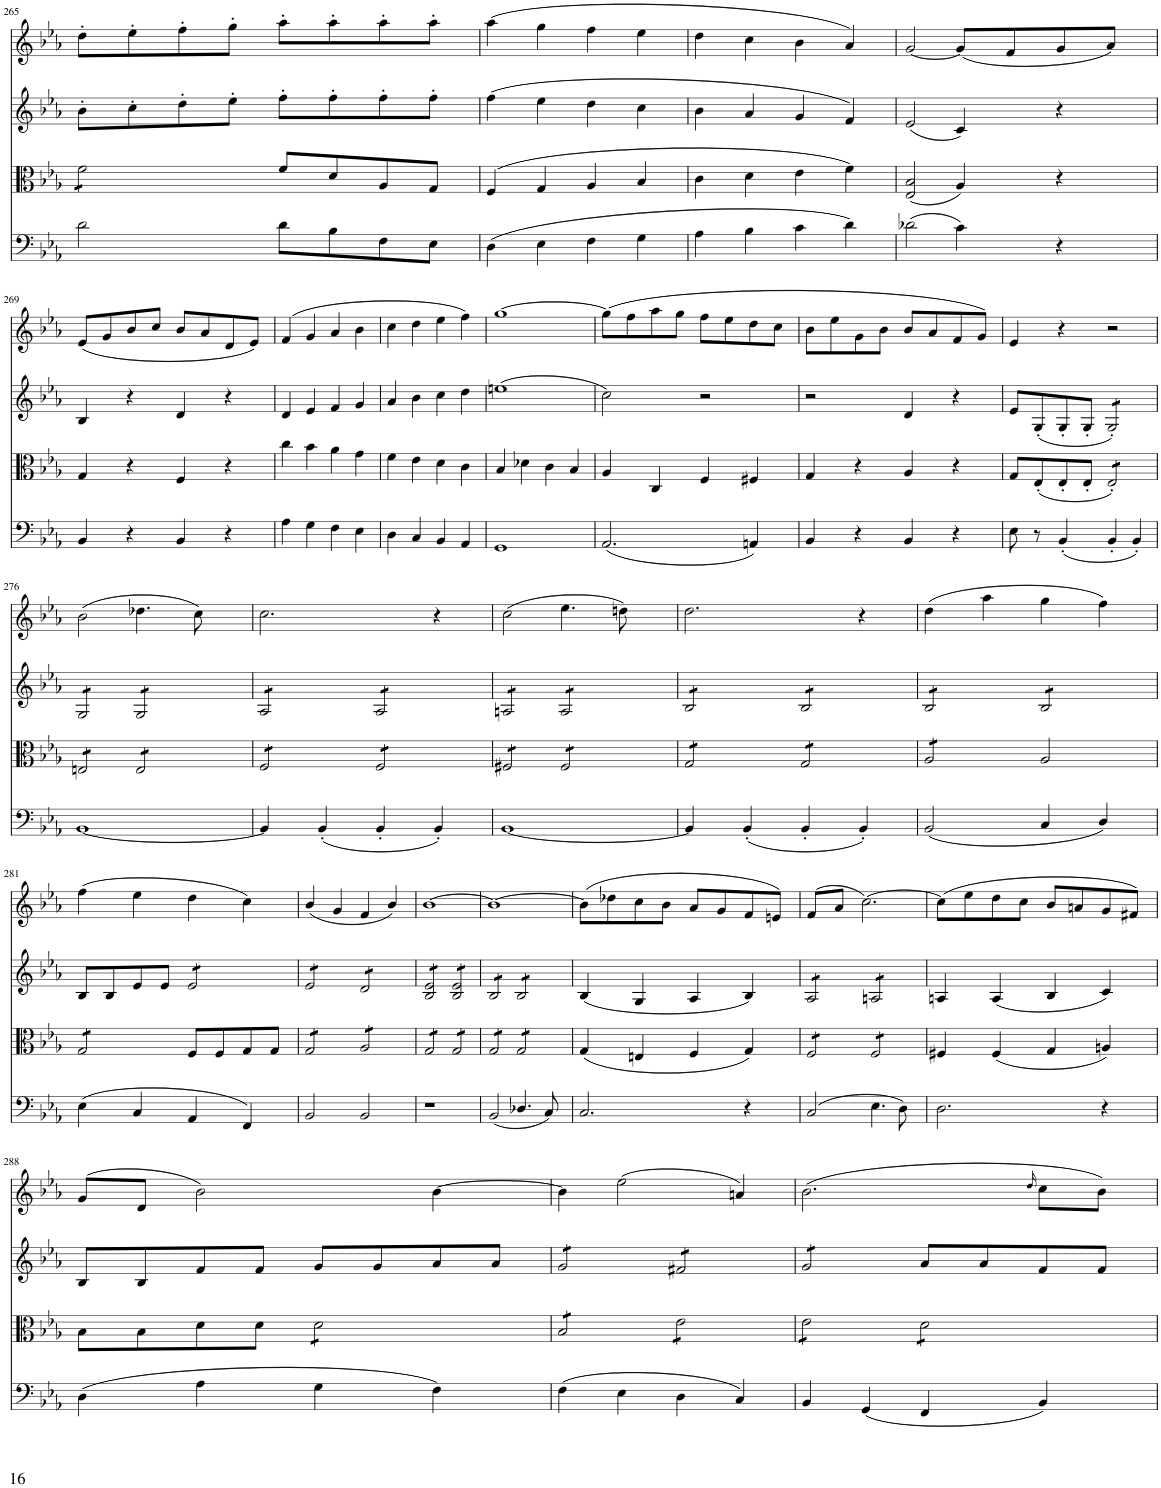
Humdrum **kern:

**kern	**kern	**kern	**kern
*part4	*part3	*part2	*part1
*staff4	*staff3	*staff2	*staff1
*I"Piano	*I"Piano	*I"Piano	*I"Piano
*I'Pno	*I'Pno	*I'Pno	*I'Pno
!!LO:PB:g=z
*clefF4	*clefC3	*clefG2	*clefG2
*k[b-e-a-]	*k[b-e-a-]	*k[b-e-a-]	*k[b-e-a-]
*M4/4	*M4/4	*M4/4	*M4/4
*met(c)	*met(c)	*met(c)	*met(c)
=265	=265	=265	=265
*	*tremolo	*	*
2d\	8f\L	8b-'\L	8dd'\L
.	8f\	8cc'\	8ee-'\
.	8f\	8dd'\	8ff'\
.	8f\J	8ee-'\J	8gg'\J
*	*Xtremolo	*	*
8d\L	8f/L	8ff'\L	8aa-'\L
8B-\	8d/	8ff'\	8aa-'\
8F\	8A-/	8ff'\	8aa-'\
8E-\J	8G/J	8ff'\J	8aa-'\J
=266	=266	=266	=266
(4D\	(4F/	(4ff\	(4aa-\
4E-\	4G/	4ee-\	4gg\
4F\	4A-/	4dd\	4ff\
4G\	4B-/	4cc\	4ee-\
=267	=267	=267	=267
4A-\	4c\	4b-\	4dd\
4B-\	4d\	4a-/	4cc\
4c\	4e-\	4g/	4b-\
4d\)	4f\)	4f/)	4a-/)
=268	=268	=268	=268
(2d-X\	(2E-/ 2B-/	(2e-/	[2g/
4c\)	4A-/)	4c/)	(8g/L]
.	.	.	8f/
4r	4r	4r	8g/
.	.	.	8a-/J)
!!LO:LB:g=z
=269	=269	=269	=269
4BB-/	4G/	4B-/	(8e-/L
.	.	.	8g/
4r	4r	4r	8b-/
.	.	.	8cc/J
4BB-/	4F/	4d/	8b-/L
.	.	.	8a-/
4r	4r	4r	8d/
.	.	.	8e-/J)
=270	=270	=270	=270
4A-\	4cc\	4d/	(4f/
4G\	4b-\	4e-/	4g/
4F\	4a-\	4f/	4a-/
4E-\	4g\	4g/	4b-\
=271	=271	=271	=271
4D\	4f\	4a-/	4cc\
4C/	4e-\	4b-\	4dd\
4BB-/	4d\	4cc\	4ee-\
4AA-/	4c\	4dd\	4ff\)
=272	=272	=272	=272
1GG	4B-/	(1een	[1gg
.	4d-X\	.	.
.	4c\	.	.
.	4B-/	.	.
=273	=273	=273	=273
(2.AA-/	4A-/	2cc\)	(8gg\L]
.	.	.	8ff\
.	4C/	.	8aa-\
.	.	.	8gg\J
.	4F/	2r	8ff\L
.	.	.	8ee-\
4AAn/)	4F#X/	.	8dd\
.	.	.	8cc\J
=274	=274	=274	=274
4BB-/	4G/	2r	8b-\L
.	.	.	8ee-\
4r	4r	.	8g\
.	.	.	8b-\J
4BB-/	4A-/	4d/	8b-/L
.	.	.	8a-/
4r	4r	4r	8f/
.	.	.	8g/J)
=275	=275	=275	=275
8E-\	8G/L	8e-/L	4e-/
8r	(8E-'/	(8G'/	.
(4BB-'/	8E-'/	8G'/	4r
.	8E-'/J	8G'/J	.
*	*tremolo	*	*
*	*	*tremolo	*
4BB-'/	8E-'/)L	8G'/)L	2r
.	8E-'/)	8G'/)	.
4BB-'/)	8E-'/)	8G'/)	.
.	8E-'/)J	8G'/)J	.
!!LO:LB:g=z
=276	=276	=276	=276
[1BB-	8En/L	8G/L	(2b-\
.	8En/	8G/	.
.	8En/	8G/	.
.	8En/J	8G/J	.
.	8E/L	8G/L	4.dd-X\
.	8E/	8G/	.
.	8E/	8G/	.
.	8E/J	8G/J	8cc\)
=277	=277	=277	=277
4BB-/]	8F/L	8A-/L	2.cc\
.	8F/	8A-/	.
(4BB-'/	8F/	8A-/	.
.	8F/J	8A-/J	.
4BB-'/	8F/L	8A-/L	.
.	8F/	8A-/	.
4BB-'/)	8F/	8A-/	4r
.	8F/J	8A-/J	.
=278	=278	=278	=278
[1BB-	8F#X/L	8An/L	(2cc\
.	8F#X/	8An/	.
.	8F#X/	8An/	.
.	8F#X/J	8An/J	.
.	8F#/L	8A/L	4.ee-\
.	8F#/	8A/	.
.	8F#/	8A/	.
.	8F#/J	8A/J	8ddn\)
=279	=279	=279	=279
4BB-/]	8G/L	8B-/L	2.dd\
.	8G/	8B-/	.
(4BB-'/	8G/	8B-/	.
.	8G/J	8B-/J	.
4BB-'/	8G/L	8B-/L	.
.	8G/	8B-/	.
4BB-'/)	8G/	8B-/	4r
.	8G/J	8B-/J	.
=280	=280	=280	=280
(2BB-/	8A-/L	8B-/L	(4dd\
.	8A-/	8B-/	.
.	8A-/	8B-/	4aa-\
.	8A-/J	8B-/J	.
*	*Xtremolo	*	*
4C/	2A-/	8B-/L	4gg\
.	.	8B-/	.
4D/)	.	8B-/	4ff\)
.	.	8B-/J	.
*	*	*Xtremolo	*
!!LO:LB:g=z
=281	=281	=281	=281
*	*tremolo	*	*
(4E-\	8G/L	8B-/L	(4ff\
.	8G/	8B-/	.
4C/	8G/	8e-/	4ee-\
.	8G/J	8e-/J	.
*	*Xtremolo	*	*
*	*	*tremolo	*
4AA-/	8F/L	8e-/L	4dd\
.	8F/	8e-/	.
4FF/)	8G/	8e-/	4cc\)
.	8G/J	8e-/J	.
=282	=282	=282	=282
*	*tremolo	*	*
2BB-/	8G/L	8e-/L	(4b-/
.	8G/	8e-/	.
.	8G/	8e-/	4g/
.	8G/J	8e-/J	.
2BB-/	8A-/L	8d/L	4f/
.	8A-/	8d/	.
.	8A-/	8d/	4b-/)
.	8A-/J	8d/J	.
=283	=283	=283	=283
1r	8G/L	8B-/ 8e-/L	[1b-
.	8G/	8B-/ 8e-/	.
.	8G/	8B-/ 8e-/	.
.	8G/J	8B-/ 8e-/J	.
.	8G/L	8B-/ 8e-/L	.
.	8G/	8B-/ 8e-/	.
.	8G/	8B-/ 8e-/	.
.	8G/J	8B-/ 8e-/J	.
=284	=284	=284	=284
(2BB-/	8G/L	8B-/L	1b-_
.	8G/	8B-/	.
.	8G/	8B-/	.
.	8G/J	8B-/J	.
4.D-X/	8G/L	8B-/L	.
.	8G/	8B-/	.
.	8G/	8B-/	.
8C/)	8G/J	8B-/J	.
*	*	*Xtremolo	*
*	*Xtremolo	*	*
=285	=285	=285	=285
2.C/	(4G/	(4B-/	(8b-\L]
.	.	.	8dd-X\
.	4En/	4G/	8cc\
.	.	.	8b-\J
.	4F/	4A-/	8a-/L
.	.	.	8g/
4r	4G/)	4B-/)	8f/
.	.	.	8en/J)
=286	=286	=286	=286
*	*tremolo	*	*
*	*	*tremolo	*
(2C/	8F/L	8A-/L	(8f/L
.	8F/	8A-/	8a-/J
.	8F/	8A-/	[2.cc\)
.	8F/J	8A-/J	.
4.E-\	8F/L	8An/L	.
.	8F/	8An/	.
.	8F/	8An/	.
8D\)	8F/J	8An/J	.
*	*	*Xtremolo	*
*	*Xtremolo	*	*
=287	=287	=287	=287
2.D\	4F#X/	4An/	(8cc\L]
.	.	.	8ee-\
.	(4F#/	(4A/	8dd\
.	.	.	8cc\J
.	4G/	4B-/	8b-/L
.	.	.	8an/
4r	4An/)	4c/)	8g/
.	.	.	8f#X/J)
!!LO:LB:g=z
=288	=288	=288	=288
(4D\	8B-\L	8B-/L	(8g/L
.	8B-\	8B-/	8d/J
4A-\	8d\	8f/	2b-\)
.	8d\J	8f/J	.
*	*tremolo	*	*
4G\	8d\L	8g/L	.
.	8d\	8g/	.
4F\)	8d\	8a-/	[4b-\
.	8d\J	8a-/J	.
=289	=289	=289	=289
*	*	*tremolo	*
(4F\	8B-/L	8g/L	4b-\]
.	8B-/	8g/	.
4E-\	8B-/	8g/	(2ee-\
.	8B-/J	8g/J	.
4D\	8e-\L	8f#X/L	.
.	8e-\	8f#X/	.
4C/)	8e-\	8f#X/	4an/)
.	8e-\J	8f#X/J	.
=290	=290	=290	=290
4BB-/	8e-\L	8g/L	(2.b-\
.	8e-\	8g/	.
(4GG/	8e-\	8g/	.
.	8e-\J	8g/J	.
*	*	*Xtremolo	*
4FF/	8d\L	8a-/L	.
.	8d\	8a-/	.
.	.	.	16qdd/
4BB-/)	8d\	8f/	8cc\L
.	8d\J	8f/J	8b-\J)
*	*Xtremolo	*	*
=	=	=	=
*-	*-	*-	*-
